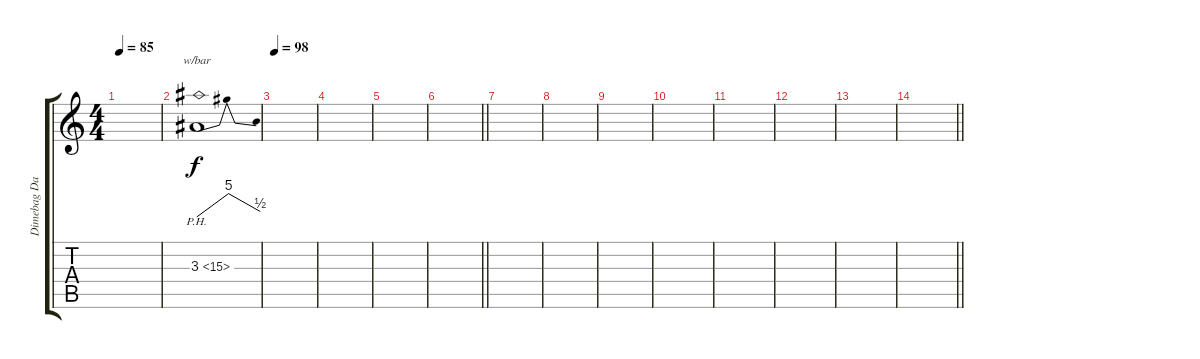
\track ("Dimebag Darrell (solo)" "Dimebag Da") {instrument distortionguitar}
\staff {score tabs}
\tuning (E4 B3 G3 D3 A2 E2) {hide}
\ts (4 4)
\tempo 85
\clef g2
\ks c
|
3.3{ph 12}.1{tbe (dip default 0 0 34 20 60 2)} |
\tempo 98
|
|
|
\barLineRight lightlight
|
|
|
|
|
|
|
|
\barLineRight lightlight
